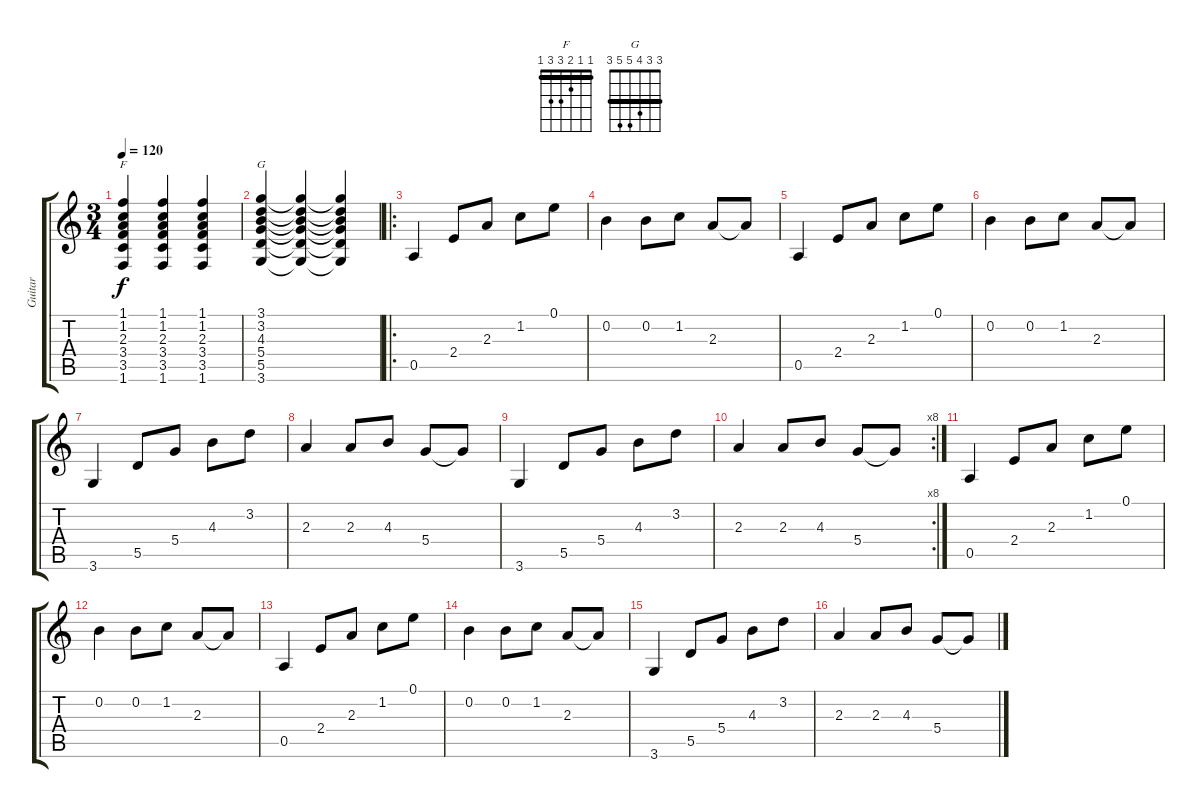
\track ("Guitar" "Guitar") {instrument electricguitarclean}
\staff {score tabs}
\tuning (E4 B3 G3 D3 A2 E2) {hide}
\chord ("F" 1 1 2 3 3 1) {barre 1}
\chord ("G" 3 3 4 5 5 3) {barre 3}
\ts (3 4)
\tempo 120
\clef g2
\ks c
(1.1 1.2 2.3 3.4 3.5 1.6).4{ch "F" dy f} (1.1 1.2 2.3 3.4 3.5 1.6).4 (1.1 1.2 2.3 3.4 3.5 1.6).4 |
(3.1 3.2 4.3 5.4 5.5 3.6).4{ch "G"} (3.1{t} 3.2{t} 4.3{t} 5.4{t} 5.5{t} 3.6{t}).4 (3.1{t} 3.2{t} 4.3{t} 5.4{t} 5.5{t} 3.6{t}).4 |
\ro
0.5.4 2.4.8 2.3.8 1.2.8 0.1.8 |
0.2.4 0.2.8 1.2.8 2.3.8 2.3{t}.8 |
0.5.4 2.4.8 2.3.8 1.2.8 0.1.8 |
0.2.4 0.2.8 1.2.8 2.3.8 2.3{t}.8 |
3.6.4 5.5.8 5.4.8 4.3.8 3.2.8 |
2.3.4 2.3.8 4.3.8 5.4.8 5.4{t}.8 |
3.6.4 5.5.8 5.4.8 4.3.8 3.2.8 |
\rc 8
2.3.4 2.3.8 4.3.8 5.4.8 5.4{t}.8 |
0.5.4{volume 14} 2.4.8 2.3.8 1.2.8 0.1.8 |
0.2.4{volume 12} 0.2.8 1.2.8 2.3.8 2.3{t}.8 |
0.5.4{volume 10} 2.4.8 2.3.8 1.2.8 0.1.8 |
0.2.4{volume 8} 0.2.8 1.2.8 2.3.8 2.3{t}.8 |
3.6.4{volume 4} 5.5.8 5.4.8 4.3.8 3.2.8 |
2.3.4{volume 3} 2.3.8 4.3.8 5.4.8 5.4{t}.8
